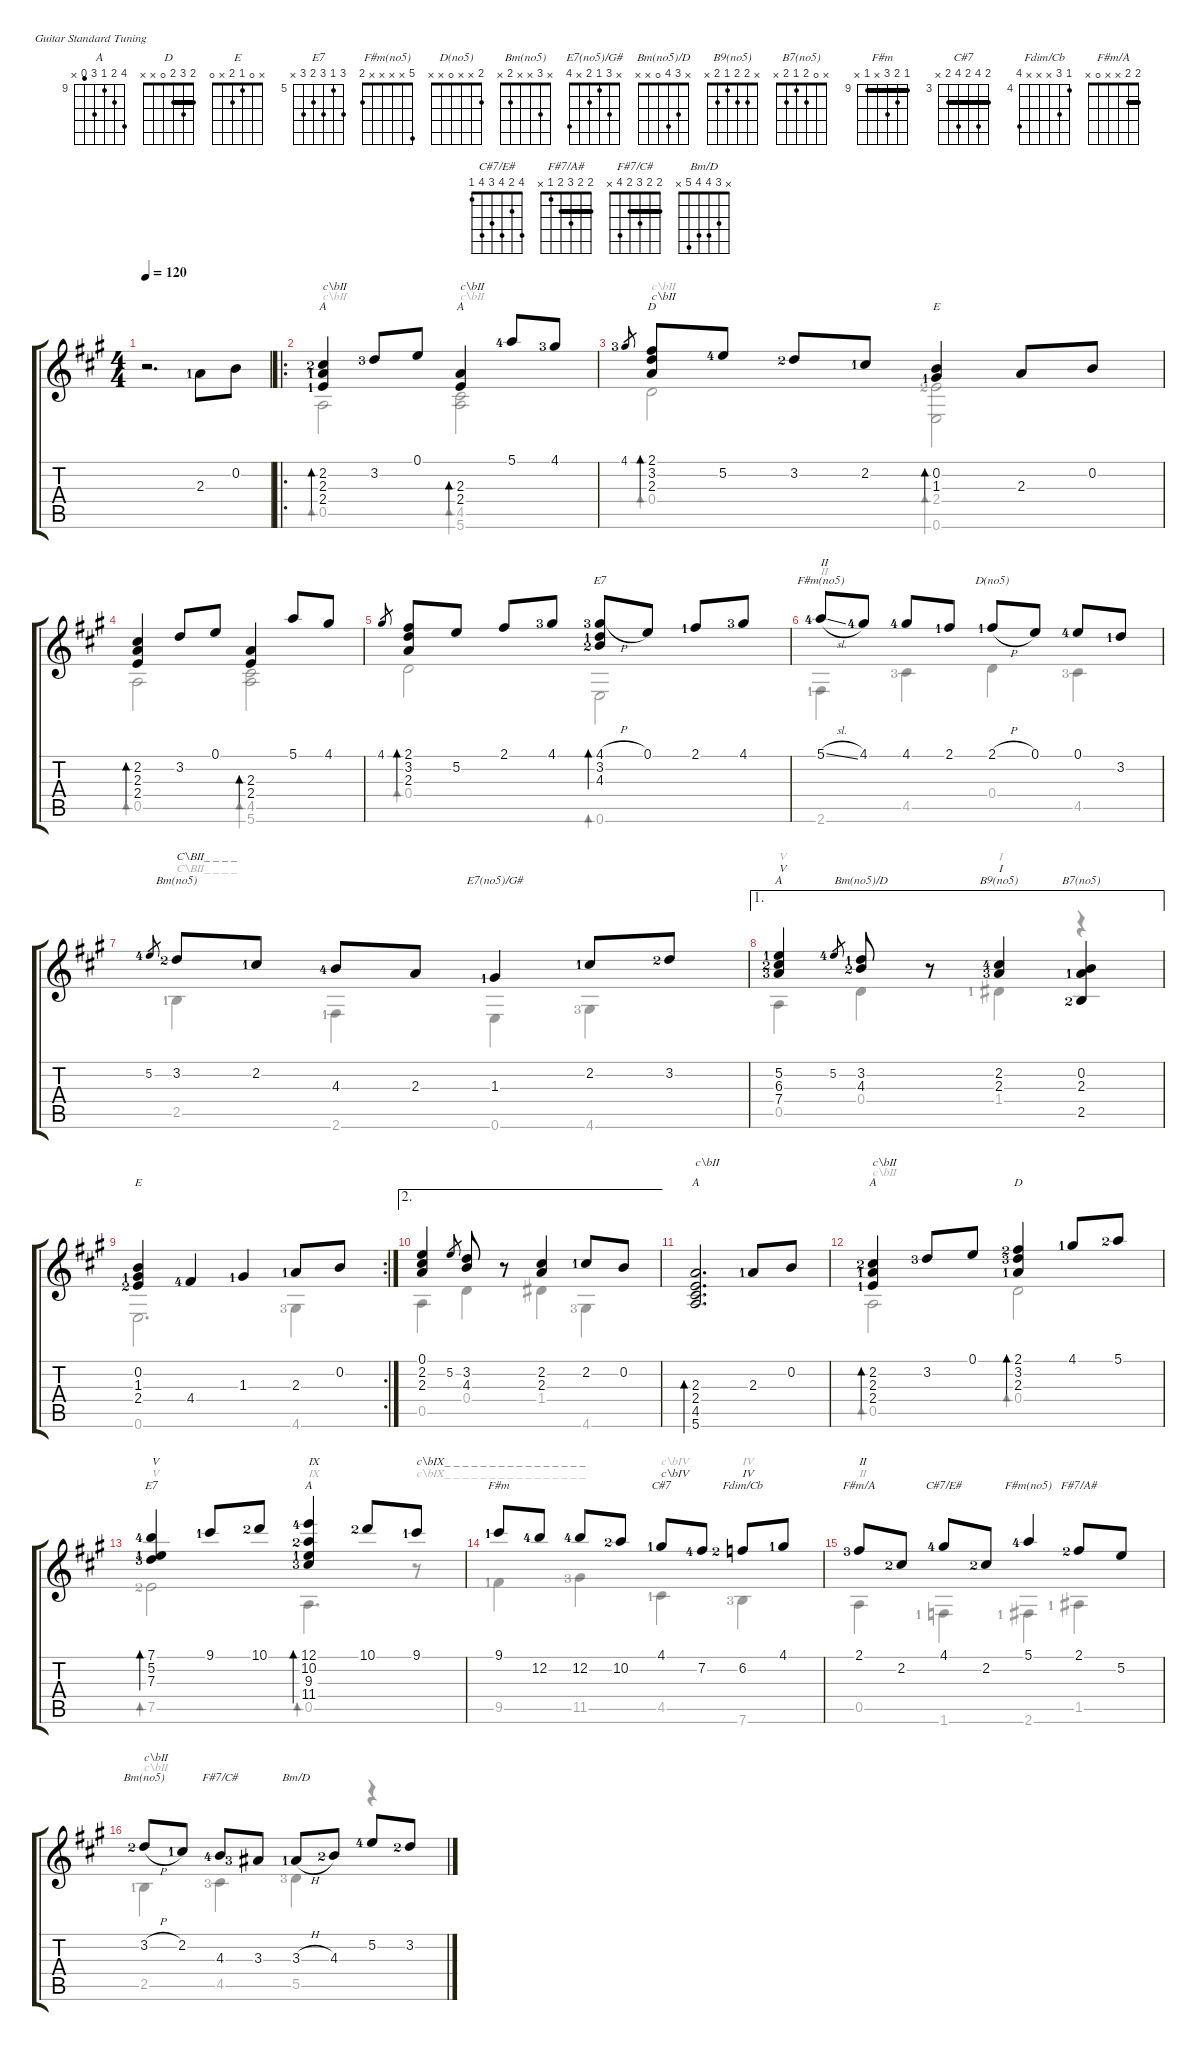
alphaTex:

\defaultSystemsLayout 4
\hideDynamics
\singleTrackTrackNamePolicy hidden
\multiTrackTrackNamePolicy hidden
\firstSystemTrackNameMode fullname
\firstSystemTrackNameOrientation horizontal
\otherSystemsTrackNameOrientation horizontal
\track ("Nylon Guitar" "N-Gt") {instrument acousticguitarnylon}
\staff {score tabs}
\tuning (E4 B3 G3 D3 A2 E2)
\chord ("A" x 2 2 2 0 x) {barre (2 2)}
\chord ("A" x x 2 2 4 5) {barre 2}
\chord ("D" 2 3 2 0 x x) {barre 2}
\chord ("E" x 0 1 2 x 0)
\chord ("E7" 4 3 4 x x 0)
\chord ("F#m(no5)" 5 x x x x 2)
\chord ("D(no5)" 2 x x 0 x x)
\chord ("Bm(no5)" x 3 x x 2 x)
\chord ("E7(no5)/G#" x 3 1 2 x 4)
\chord ("A" x 5 6 7 4 x) {firstfret 5}
\chord ("Bm(no5)/D" x 3 4 0 x x)
\chord ("B9(no5)" x 2 2 1 2 x)
\chord ("B7(no5)" x 0 2 1 2 x)
\chord ("E7" 7 5 7 6 7 x) {firstfret 5}
\chord ("A" 12 10 9 11 8 x) {firstfret 9}
\chord ("F#m" 9 10 11 x 9 x) {firstfret 9 barre 9}
\chord ("C#7" 4 6 4 6 4 x) {firstfret 3 barre (4 4)}
\chord ("Fdim/Cb" 4 6 x x x 7) {firstfret 4}
\chord ("F#m/A" 2 2 x x 0 x) {barre 2}
\chord ("C#7/E#" 4 2 4 3 4 1)
\chord ("F#7/A#" 2 2 3 2 1 x) {barre (2 2)}
\chord ("F#7/C#" 2 2 3 2 4 x) {barre (2 2)}
\chord ("Bm/D" x 3 4 4 5 x)
\voice
\ts (4 4)
\tempo 120
\clef g2
\ks a
r.2{d dy mf instrument acousticguitarnylon} 2.3{lf 2}.8{beam invert} 0.2.8 |
\ro
(2.2{lf 3} 2.4{lf 2} 2.3{lf 2}).4{bd 43 ch "A" txt "c\\bII"} 3.2{lf 4}.8 0.1.8 (2.3 2.4).4{bd 42 ch "A" txt "c\\bII"} 5.1{lf 5}.8 4.1{lf 4}.8 |
4.1{lf 4}.8{gr} (2.1 3.2 2.3).8{bd 35 ch "D" txt "c\\bII"} 5.2{lf 5}.8 3.2{lf 3}.8 2.2{lf 2}.8 (0.2 1.3{lf 2}).4{bd 42 ch "E"} 2.3.8 0.2.8 |
(2.2 2.4 2.3).4{bd 42} 3.2.8 0.1.8 (2.3 2.4).4{bd 42} 5.1.8 4.1.8 |
4.1.8{gr} (2.1 3.2 2.3).8{bd 34} 5.2.8 2.1.8 4.1{lf 4}.8 (4.1{h lf 4} 3.2{lf 2} 4.3{lf 3}).8{bd 33 ch "E7"} 0.1.8 2.1{lf 2}.8 4.1{lf 4}.8 |
5.1{sl lf 5}.8{ch "F#m(no5)" txt "II"} 4.1{lf 5}.8 4.1{lf 5}.8 2.1{lf 2}.8 2.1{h lf 2}.8{ch "D(no5)"} 0.1.8 0.1{lf 5}.8 3.2{lf 2}.8 |
5.2{lf 5}.8{gr} 3.2{lf 3}.8{ch "Bm(no5)" txt "C\\BII_ _ _ _"} 2.2{lf 2}.8 4.3{lf 5}.8 2.3.8 1.3{lf 2}.4{ch "E7(no5)/G#"} 2.2{lf 2}.8 3.2{lf 3}.8 |
\ae 1
(5.2{lf 2} 6.3{lf 3} 7.4{lf 4}).4{ch "A" txt "V"} 5.2{lf 5}.8{gr} (3.2{lf 2} 4.3{lf 3}).8{ch "Bm(no5)/D"} r.8 (2.2{lf 5} 2.3{lf 4}).4{ch "B9(no5)" txt "I"} (0.2 2.3{lf 2} 2.5{lf 3}).4{ch "B7(no5)"} |
\rc 2
(0.2 1.3{lf 2} 2.4{lf 3}).4{ch "E"} 4.4{lf 5}.4 1.3{lf 2}.4 2.3{lf 2}.8 0.2.8 |
\ae 2
(2.2 2.3 0.1).4 5.2.8{gr} (3.2 4.3).8 r.8 (2.2 2.3).4 2.2{lf 2}.8 0.2.8 |
(5.6 4.5 2.4 2.3).2{d bd 39 ch "A" txt "c\\bII"} 2.3{lf 2}.8 0.2.8 |
(2.2{lf 3} 2.4{lf 2} 2.3{lf 2}).4{bd 42 ch "A" txt "c\\bII"} 3.2{lf 4}.8 0.1.8 (2.3{lf 2} 2.1{lf 3} 3.2{lf 4}).4{bd 40 ch "D"} 4.1{lf 2}.8 5.1{lf 3}.8 |
(7.1{lf 5} 5.2{lf 2} 7.3{lf 4}).4{bd 38 ch "E7" txt "V"} 9.1{lf 2}.8 10.1{lf 3}.8 (12.1{lf 5} 11.4{lf 4} 9.3{lf 2} 10.2{lf 3}).4{bd 37 ch "A" txt "IX"} 10.1{lf 3}.8 9.1{lf 2}.8{txt "c\\bIX_ _ _ _ _ _ _ _ _ _ _ _ _ _ _ _"} |
9.1{lf 2}.8{ch "F#m"} 12.2{lf 5}.8 12.2{lf 5}.8 10.2{lf 3}.8 4.1{lf 2}.8{ch "C#7" txt "c\\bIV"} 7.2{lf 5}.8 6.2{lf 3}.8{ch "Fdim/Cb" txt "IV"} 4.1{lf 2}.8 |
2.1{lf 4}.8{ch "F#m/A" txt "II"} 2.2{lf 3}.8 4.1{lf 5}.8{ch "C#7/E#"} 2.2{lf 3}.8 5.1{lf 5}.4{ch "F#m(no5)"} 2.1{lf 3}.8{ch "F#7/A#"} 5.2.8 |
3.2{h lf 3}.8{ch "Bm(no5)" txt "c\\bII"} 2.2{lf 2}.8 4.3{lf 5}.8{ch "F#7/C#"} 3.3{lf 4}.8 3.3{h lf 2}.8{ch "Bm/D"} 4.3{lf 3}.8 5.2{lf 5}.8 3.2{lf 3}.8
\voice
\clef g2
\ottava regular
\simile none
\ks a
|
0.5.2{bd 43 txt "c\\bII"} (4.5 5.6).2{bd 42 txt "c\\bII"} |
0.4.2{bd 35 txt "c\\bII"} (2.4{lf 3} 0.6).2{bd 42} |
0.5.2{bd 42} (4.5 5.6).2{bd 42} |
0.4.2{bd 34} 0.6.2{bd 33} |
2.6{lf 2}.4{txt "II"} 4.5{lf 4}.4 0.4.4 4.5{lf 4}.4 |
2.5{lf 2}.4{txt "C\\BII_ _ _ _"} 2.6{lf 2}.4 0.6.4 4.6{lf 4}.4 |
0.5.4{txt "V"} 0.4.4 1.4{lf 2}.4{txt "I"} r.4 |
0.6.2{d} 4.6{lf 4}.4 |
0.5.4 0.4.4 1.4.4 4.6{lf 4}.4 |
|
0.5.2{bd 42 txt "c\\bII"} 0.4.2{bd 40} |
7.5{lf 3}.2{bd 38 txt "V"} 0.5.4{d bd 37 txt "IX"} r.8{txt "c\\bIX_ _ _ _ _ _ _ _ _ _ _ _ _ _ _ _"} |
9.5{lf 2}.4 11.5{lf 4}.4 4.5{lf 2}.4{txt "c\\bIV"} 7.6{lf 4}.4{txt "IV"} |
0.5.4{txt "II"} 1.6{lf 2}.4 2.6{lf 2}.4 1.5{lf 2}.4 |
2.5{lf 2}.4{txt "c\\bII"} 4.5{lf 4}.4 5.5{lf 4}.4 r.4
